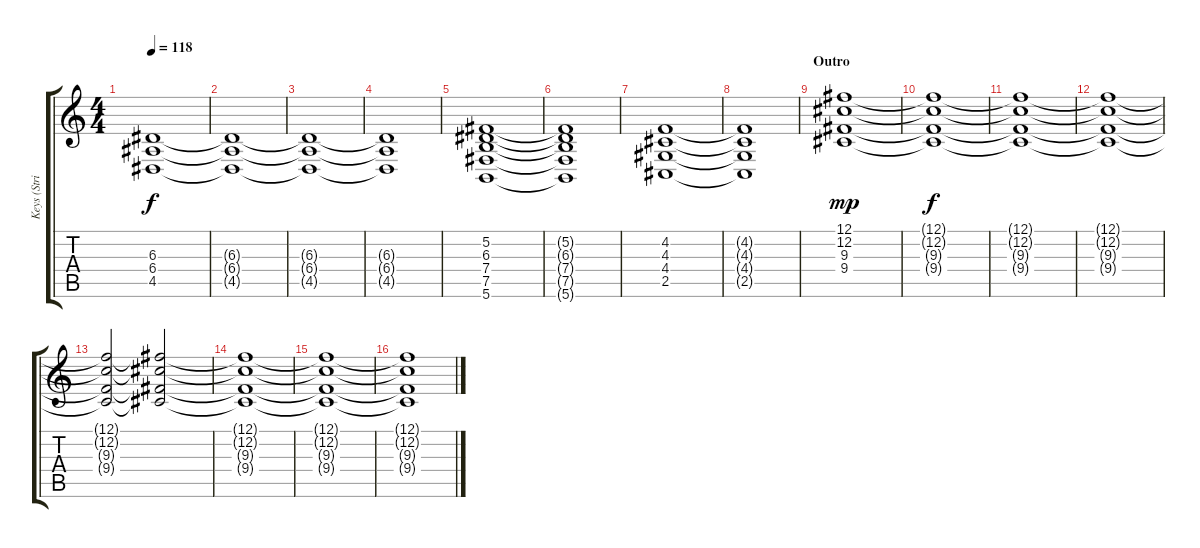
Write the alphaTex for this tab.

\track ("Keys (Strings)" "Keys (Stri") {instrument synthstrings2}
\staff {score tabs}
\tuning (Gb4 Db4 A3 E3 B2 Gb2) {hide}
\ts (4 4)
\tempo 118
\clef g2
\ks c
(6.3 6.4 4.5).1{dy f} |
(6.3{t} 6.4{t} 4.5{t}).1 |
(6.3{t} 6.4{t} 4.5{t}).1 |
(6.3{t} 6.4{t} 4.5{t}).1 |
(5.2 6.3 7.4 7.5 5.6).1 |
(5.2{t} 6.3{t} 7.4{t} 7.5{t} 5.6{t}).1 |
(4.2 4.3 4.4 2.5).1 |
(4.2{t} 4.3{t} 4.4{t} 2.5{t}).1 |
\section ("" "Outro")
(12.1 12.2 9.3 9.4).1{dy mp} |
(12.1{t} 12.2{t} 9.3{t} 9.4{t}).1{dy f} |
(12.1{t} 12.2{t} 9.3{t} 9.4{t}).1 |
(12.1{t} 12.2{t} 9.3{t} 9.4{t}).1 |
(12.1{t} 12.2{t} 9.3{t} 9.4{t}).2 (12.1{t} 12.2{t} 9.3{t} 9.4{t}).2{volume 0} |
(12.1{t} 12.2{t} 9.3{t} 9.4{t}).1 |
(12.1{t} 12.2{t} 9.3{t} 9.4{t}).1 |
(12.1{t} 12.2{t} 9.3{t} 9.4{t}).1
